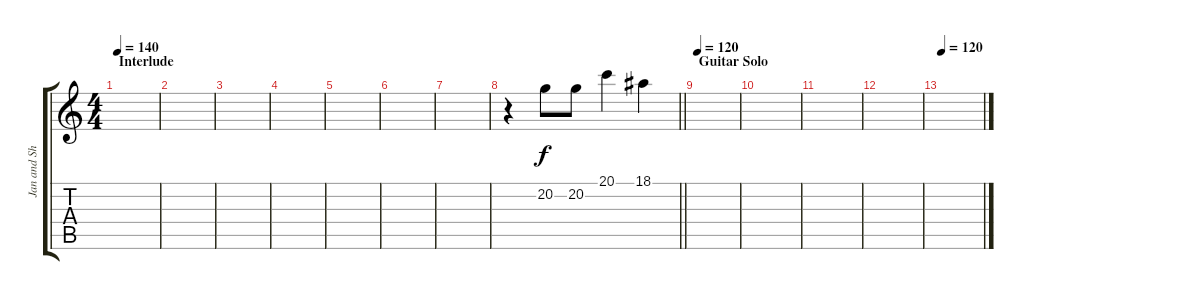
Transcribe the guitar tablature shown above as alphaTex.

\track ("Jan and Share Backup Vocals" "Jan and Sh") {instrument synthvoice}
\staff {score tabs}
\tuning (E4 B3 G3 D3 A2 E2) {hide}
\ts (4 4)
\section ("" "Interlude")
\tempo 140
\clef g2
\ks c
|
|
|
|
|
|
|
\barLineRight lightlight
r.4 20.2.8 20.2.8 20.1.4 18.1.4 |
\section ("" "Guitar Solo")
\tempo 120
|
|
|
|
\tempo 120
